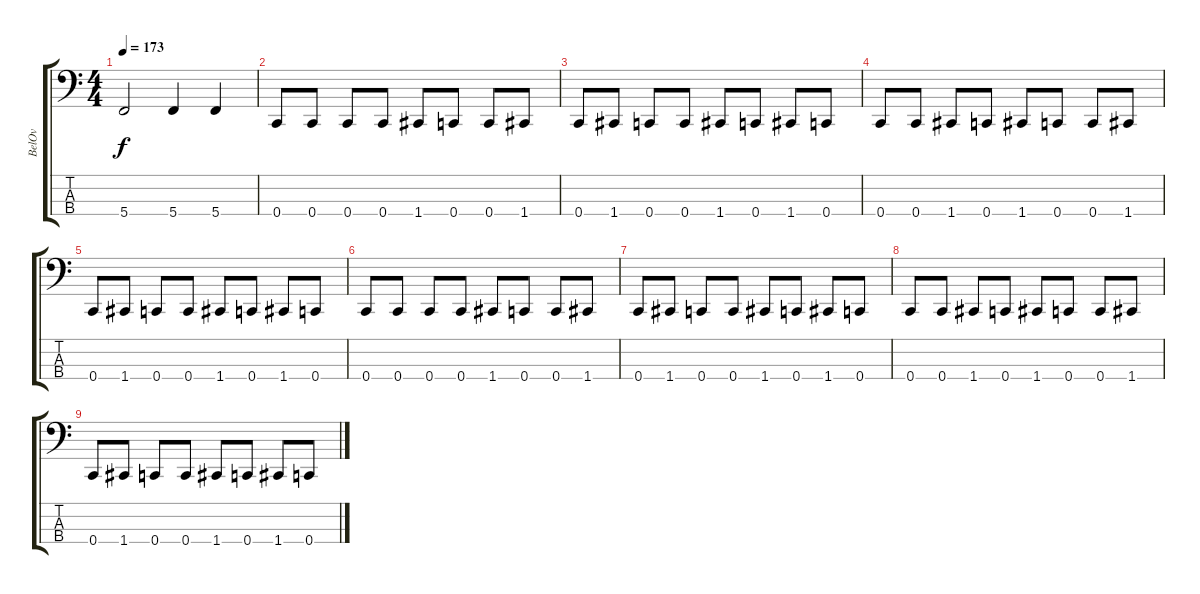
\track ("BelOv" "BelOv") {instrument electricbasspick}
\staff {score tabs}
\tuning (F2 C2 G1 C1) {hide}
\ts (4 4)
\tempo 173
\clef f4
\ks c
5.4{t}.2{dy f} 5.4.4 5.4.4 |
0.4.8 0.4.8 0.4.8 0.4.8 1.4.8 0.4.8 0.4.8 1.4.8 |
0.4.8 1.4.8 0.4.8 0.4.8 1.4.8 0.4.8 1.4.8 0.4.8 |
0.4.8 0.4.8 1.4.8 0.4.8 1.4.8 0.4.8 0.4.8 1.4.8 |
0.4.8 1.4.8 0.4.8 0.4.8 1.4.8 0.4.8 1.4.8 0.4.8 |
0.4.8 0.4.8 0.4.8 0.4.8 1.4.8 0.4.8 0.4.8 1.4.8 |
0.4.8 1.4.8 0.4.8 0.4.8 1.4.8 0.4.8 1.4.8 0.4.8 |
0.4.8 0.4.8 1.4.8 0.4.8 1.4.8 0.4.8 0.4.8 1.4.8 |
0.4.8 1.4.8 0.4.8 0.4.8 1.4.8 0.4.8 1.4.8 0.4.8
